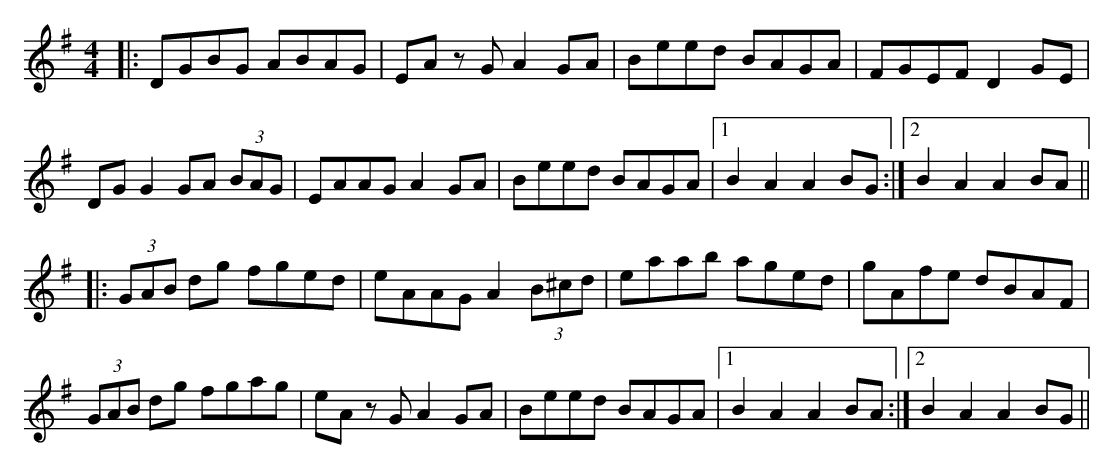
X:1
M:4/4
K:G
|:DGBG ABAG|EA z G A2 GA|Beed BAGA|FGEF D2 GE|
DG G2 GA (3BAG|EAAG A2 GA|Beed BAGA|1 B2 A2 A2 BG:|2 B2 A2 A2 BA||
|:(3GAB dg fged|eAAG A2 (3B^cd|eaab aged|gAfe dBAF|
(3GAB dg fgag|eA z G A2 GA|Beed BAGA|1 B2 A2 A2 BA:|2 B2 A2 A2 BG||
